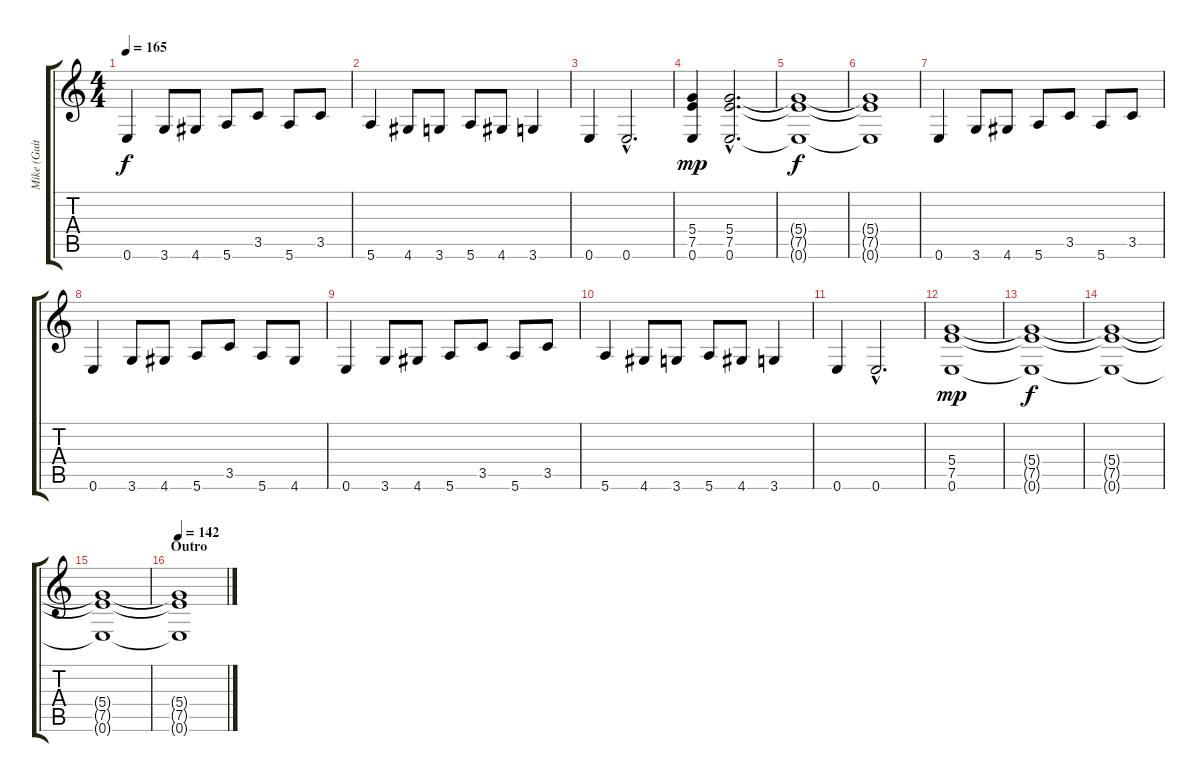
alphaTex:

\track ("Mike (Guitar)" "Mike (Guit") {instrument overdrivenguitar}
\staff {score tabs}
\tuning (E4 B3 G3 D3 A2 E2) {hide}
\ts (4 4)
\tempo 165
\clef g2
\ks c
0.6.4{dy f} 3.6.8 4.6.8 5.6.8 3.5.8 5.6.8 3.5.8 |
5.6.4 4.6.8 3.6.8 5.6.8 4.6.8 3.6.4 |
0.6.4 0.6{hac}.2{d} |
(5.4 7.5 0.6).4{dy mp} (5.4{hac} 7.5{hac} 0.6{hac}).2{d} |
(5.4{t} 7.5{t} 0.6{t}).1{dy f} |
(5.4{t} 7.5{t} 0.6{t}).1 |
0.6.4 3.6.8 4.6.8 5.6.8 3.5.8 5.6.8 3.5.8 |
0.6.4 3.6.8 4.6.8 5.6.8 3.5.8 5.6.8 4.6.8 |
0.6.4 3.6.8 4.6.8 5.6.8 3.5.8 5.6.8 3.5.8 |
5.6.4 4.6.8 3.6.8 5.6.8 4.6.8 3.6.4 |
0.6.4 0.6{hac}.2{d} |
(5.4 7.5 0.6).1{dy mp} |
(5.4{t} 7.5{t} 0.6{t}).1{dy f volume 9} |
(5.4{t} 7.5{t} 0.6{t}).1 |
(5.4{t} 7.5{t} 0.6{t}).1{volume 0} |
\section ("" "Outro")
\tempo 142
(5.4{t} 7.5{t} 0.6{t}).1
